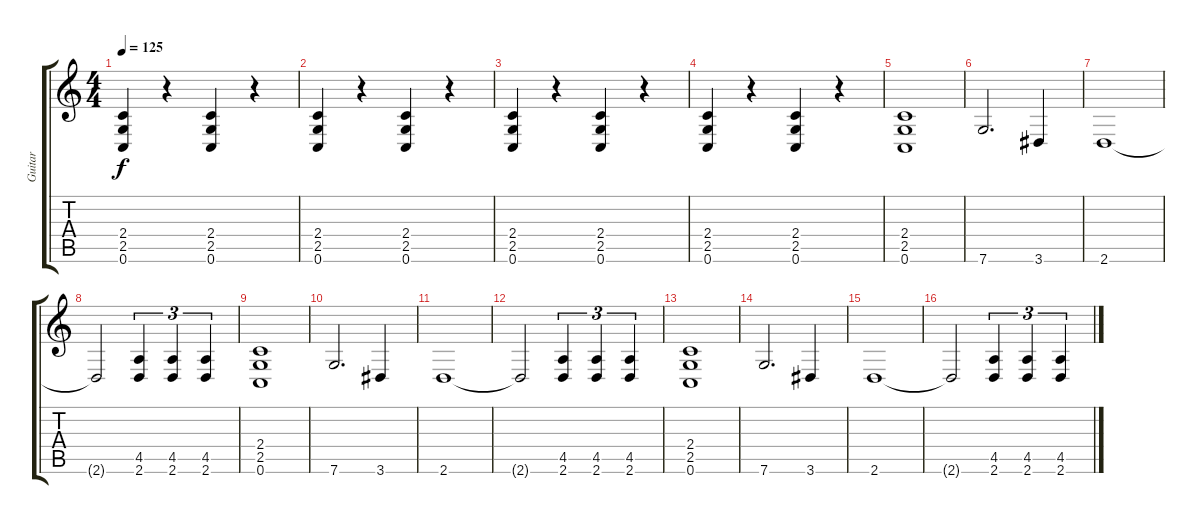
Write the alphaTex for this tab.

\track ("Guitar" "Guitar") {instrument distortionguitar}
\staff {score tabs}
\tuning (C4 G3 Eb3 Bb2 F2 C2) {hide}
\ts (4 4)
\tempo 125
\clef g2
\ks c
(2.4 2.5 0.6).4{dy f} r.4 (2.4 2.5 0.6).4 r.4 |
(2.4 2.5 0.6).4 r.4 (2.4 2.5 0.6).4 r.4 |
(2.4 2.5 0.6).4 r.4 (2.4 2.5 0.6).4 r.4 |
(2.4 2.5 0.6).4 r.4 (2.4 2.5 0.6).4 r.4 |
(2.4 2.5 0.6).1 |
7.6.2{d} 3.6.4 |
2.6.1 |
2.6{t}.2 (4.5 2.6).4{tu (3 2)} (4.5 2.6).4{tu (3 2)} (4.5 2.6).4{tu (3 2)} |
(2.4 2.5 0.6).1 |
7.6.2{d} 3.6.4 |
2.6.1 |
2.6{t}.2 (4.5 2.6).4{tu (3 2)} (4.5 2.6).4{tu (3 2)} (4.5 2.6).4{tu (3 2)} |
(2.4 2.5 0.6).1 |
7.6.2{d} 3.6.4 |
2.6.1 |
2.6{t}.2 (4.5 2.6).4{tu (3 2)} (4.5 2.6).4{tu (3 2)} (4.5 2.6).4{tu (3 2)}
